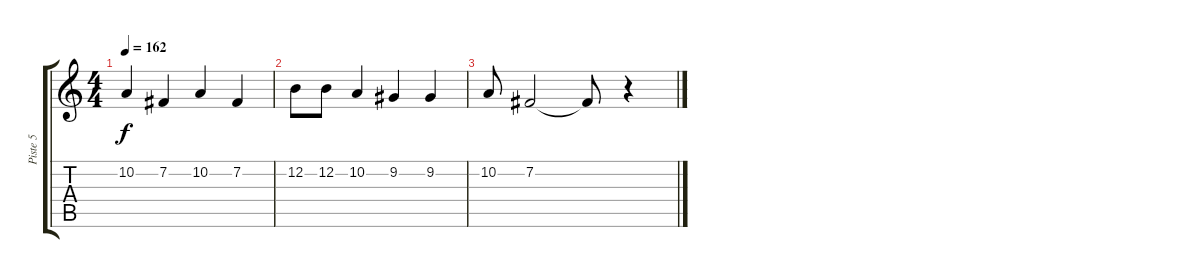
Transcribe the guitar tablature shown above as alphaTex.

\track ("Piste 5" "Piste 5") {instrument bassoon}
\staff {score tabs}
\tuning (E4 B3 G3 D3 A2 E2) {hide}
\ts (4 4)
\tempo 162
\clef g2
\ks c
10.2.4{dy f} 7.2.4 10.2.4 7.2.4 |
12.2.8 12.2.8 10.2.4 9.2.4 9.2.4 |
10.2.8 7.2.2 7.2{t}.8 r.4
